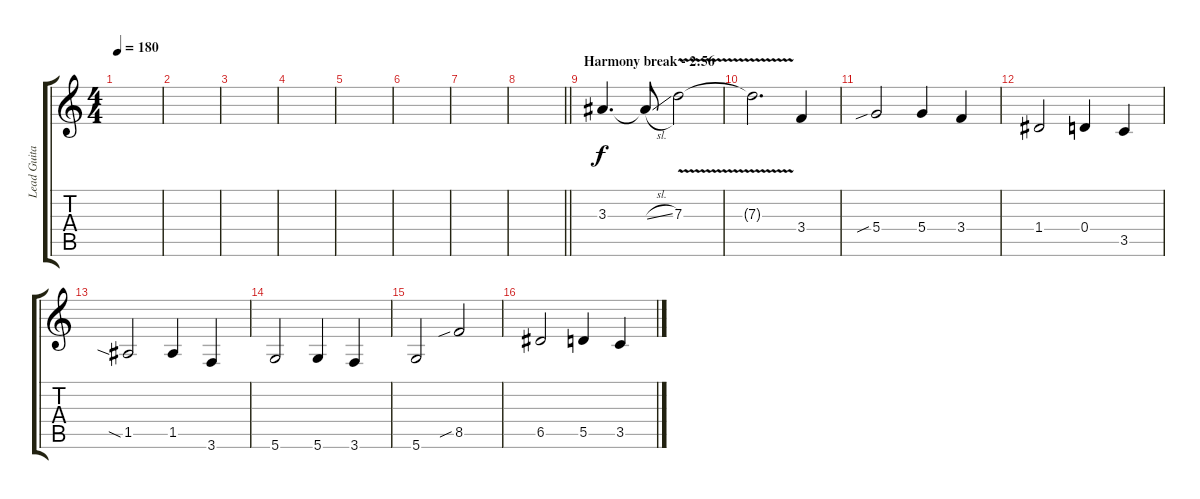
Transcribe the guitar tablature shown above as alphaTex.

\track ("Lead Guitar 2" "Lead Guita") {instrument distortionguitar}
\staff {score tabs}
\tuning (E4 B3 G3 D3 A2 D2) {hide}
\ts (4 4)
\tempo 180
\clef g2
\ks c
|
|
|
|
|
|
|
\barLineRight lightlight
|
\section ("" "Harmony break - 2:56")
3.3.4{d} 3.3{sl t}.8 7.3{v}.2 |
7.3{t}.2{d} 3.4.4 |
5.4{sib}.2 5.4.4 3.4.4 |
1.4.2 0.4.4 3.5.4 |
1.5{sia}.2 1.5.4 3.6.4 |
5.6.2 5.6.4 3.6.4 |
5.6.2 8.5{sib}.2 |
6.5.2 5.5.4 3.5.4
